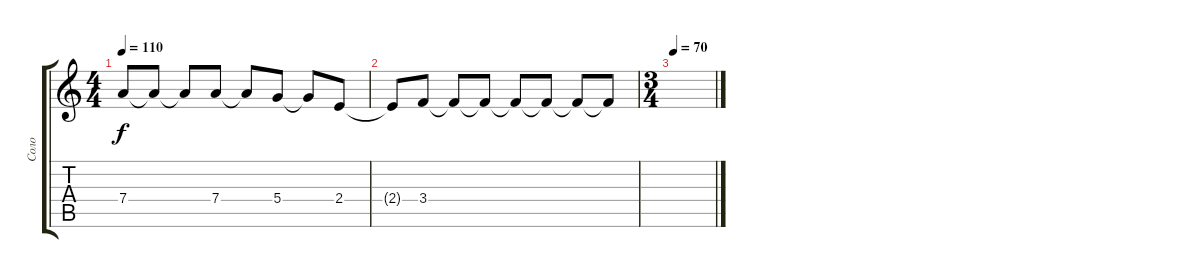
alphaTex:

\track ("Соло" "Соло") {instrument acousticguitarsteel}
\staff {score tabs}
\tuning (E4 B3 G3 D3 A2 D2) {hide}
\ts (4 4)
\tempo 110
\clef g2
\ks c
7.4.8{dy f} 7.4{t}.8 7.4{t}.8 7.4.8 7.4{t}.8 5.4.8 5.4{t}.8 2.4.8 |
2.4{t}.8 3.4.8 3.4{t}.8 3.4{t}.8 3.4{t}.8 3.4{t}.8 3.4{t}.8 3.4{t}.8 |
\ts (3 4)
\tempo 70
